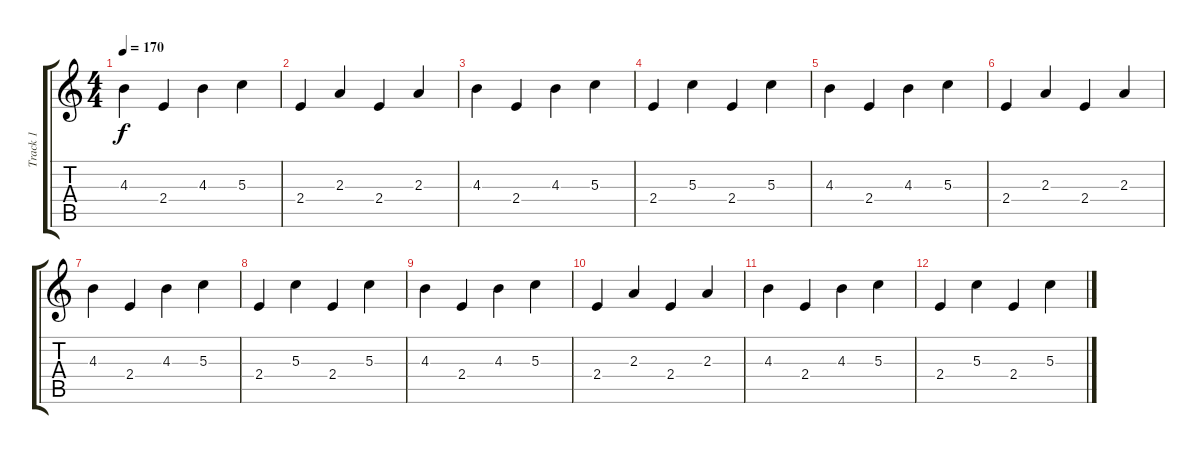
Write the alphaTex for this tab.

\track ("Track 1" "Track 1") {instrument acousticguitarsteel}
\staff {score tabs}
\tuning (E4 B3 G3 D3 A2 E2) {hide}
\ts (4 4)
\tempo 170
\clef g2
\ks c
4.3.4{dy f} 2.4.4 4.3.4 5.3.4 |
2.4.4 2.3.4 2.4.4 2.3.4 |
4.3.4 2.4.4 4.3.4 5.3.4 |
2.4.4 5.3.4 2.4.4 5.3.4 |
4.3.4 2.4.4 4.3.4 5.3.4 |
2.4.4 2.3.4 2.4.4 2.3.4 |
4.3.4 2.4.4 4.3.4 5.3.4 |
2.4.4 5.3.4 2.4.4 5.3.4 |
4.3.4 2.4.4 4.3.4 5.3.4 |
2.4.4 2.3.4 2.4.4 2.3.4 |
4.3.4 2.4.4 4.3.4 5.3.4 |
2.4.4 5.3.4 2.4.4 5.3.4
